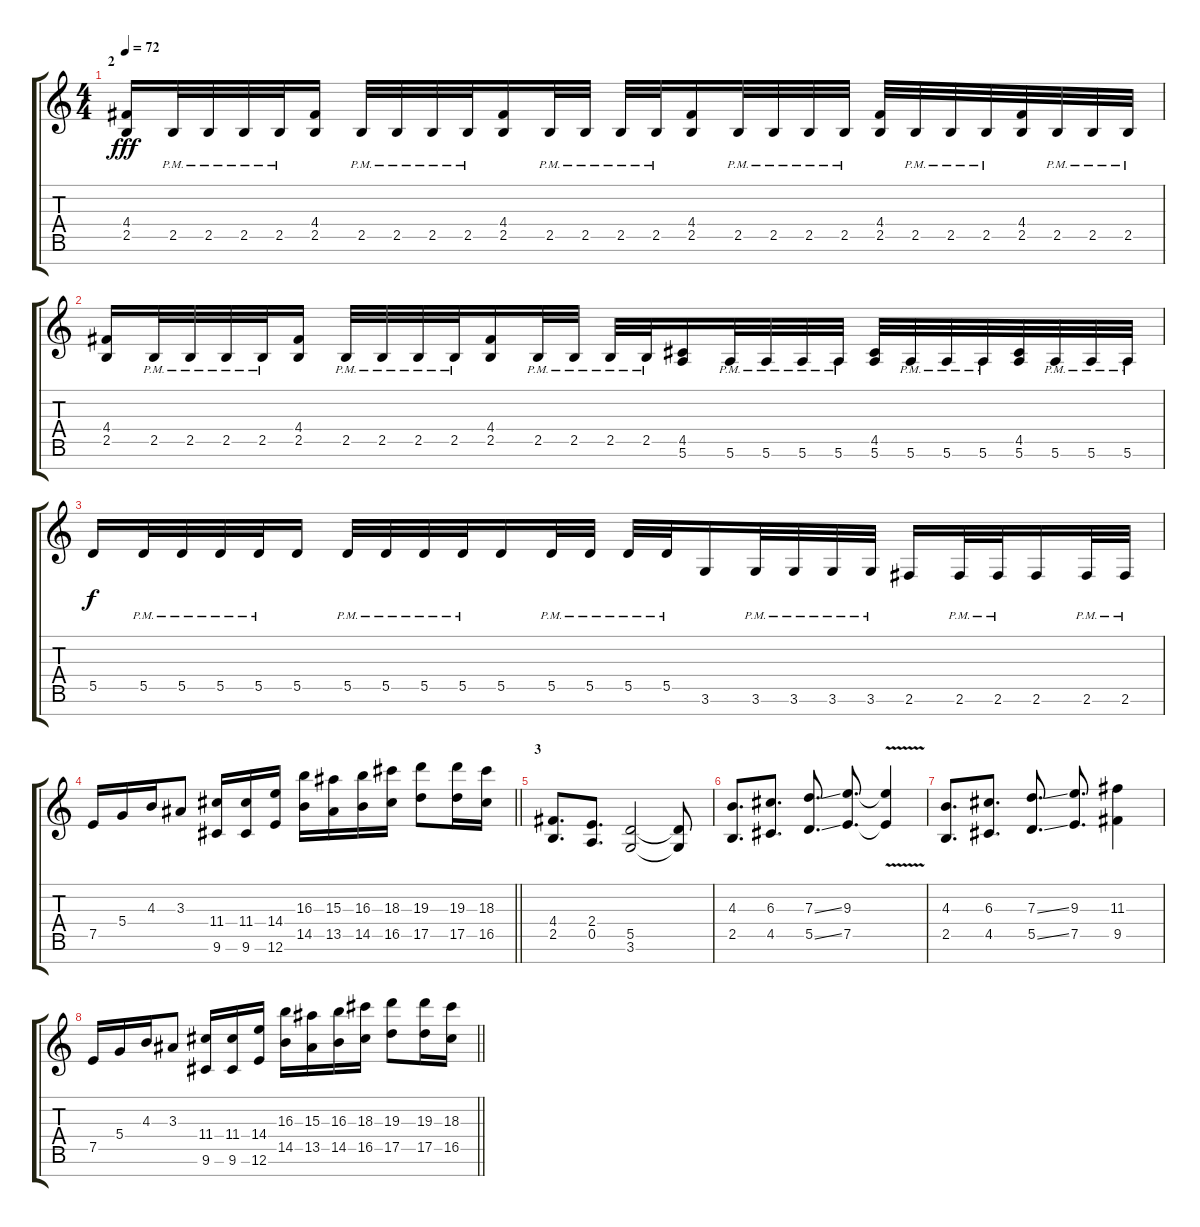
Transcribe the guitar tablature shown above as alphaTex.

\track "" {instrument overdrivenguitar}
\staff {score tabs}
\tuning (E4 B3 G3 D3 A2 E2 B1) {hide}
\ts (4 4)
\section ("" "2")
\tempo 72
\clef g2
\ks c
(4.4 2.5).16{dy fff balance 16} 2.5{pm}.32 2.5{pm}.32 2.5{pm}.32 2.5{pm}.32 (4.4 2.5).16 2.5{pm}.32 2.5{pm}.32 2.5{pm}.32 2.5{pm}.32 (4.4 2.5).16 2.5{pm}.32 2.5{pm}.32 2.5{pm}.32 2.5{pm}.32 (4.4 2.5).16 2.5{pm}.32 2.5{pm}.32 2.5{pm}.32 2.5{pm}.32 (4.4 2.5).32 2.5{pm}.32 2.5{pm}.32 2.5{pm}.32 (4.4 2.5).32 2.5{pm}.32 2.5{pm}.32 2.5{pm}.32 |
(4.4 2.5).16 2.5{pm}.32 2.5{pm}.32 2.5{pm}.32 2.5{pm}.32 (4.4 2.5).16 2.5{pm}.32 2.5{pm}.32 2.5{pm}.32 2.5{pm}.32 (4.4 2.5).16 2.5{pm}.32 2.5{pm}.32 2.5{pm}.32 2.5{pm}.32 (4.5 5.6).16 5.6{pm}.32 5.6{pm}.32 5.6{pm}.32 5.6{pm}.32 (4.5 5.6).32 5.6{pm}.32 5.6{pm}.32 5.6{pm}.32 (4.5 5.6).32 5.6{pm}.32 5.6{pm}.32 5.6{pm}.32 |
5.5.16{dy f} 5.5{pm}.32 5.5{pm}.32 5.5{pm}.32 5.5{pm}.32 5.5.16 5.5{pm}.32 5.5{pm}.32 5.5{pm}.32 5.5{pm}.32 5.5.16 5.5{pm}.32 5.5{pm}.32 5.5{pm}.32 5.5{pm}.32 3.6.16 3.6{pm}.32 3.6{pm}.32 3.6{pm}.32 3.6{pm}.32 2.6.16 2.6{pm}.32 2.6{pm}.32 2.6.16 2.6{pm}.32 2.6{pm}.32 |
\barLineRight lightlight
7.5.16 5.4.16 4.3.16 3.3.8 (11.4 9.6).16{balance 8} (11.4 9.6).16 (14.4 12.6).16 (16.3 14.5).16 (15.3 13.5).16 (16.3 14.5).16 (18.3 16.5).16 (19.3 17.5).8 (19.3 17.5).16 (18.3 16.5).16 |
\section ("" "3")
(4.4 2.5).8{d balance 16} (2.4 0.5).8{d} (5.5 3.6).2 (5.5{t} 3.6{t}).8 |
(4.3 2.5).8{d balance 8} (6.3 4.5).8{d} (7.3{ss} 5.5{ss}).8{d} (9.3 7.5).8{d} (9.3{v t} 7.5{v t}).4 |
(4.3 2.5).8{d} (6.3 4.5).8{d} (7.3{ss} 5.5{ss}).8{d} (9.3 7.5).8{d} (11.3 9.5).4 |
\barLineRight lightlight
7.5.16 5.4.16 4.3.16 3.3.8 (11.4 9.6).16{balance 8} (11.4 9.6).16 (14.4 12.6).16 (16.3 14.5).16 (15.3 13.5).16 (16.3 14.5).16 (18.3 16.5).16 (19.3 17.5).8 (19.3 17.5).16 (18.3 16.5).16
